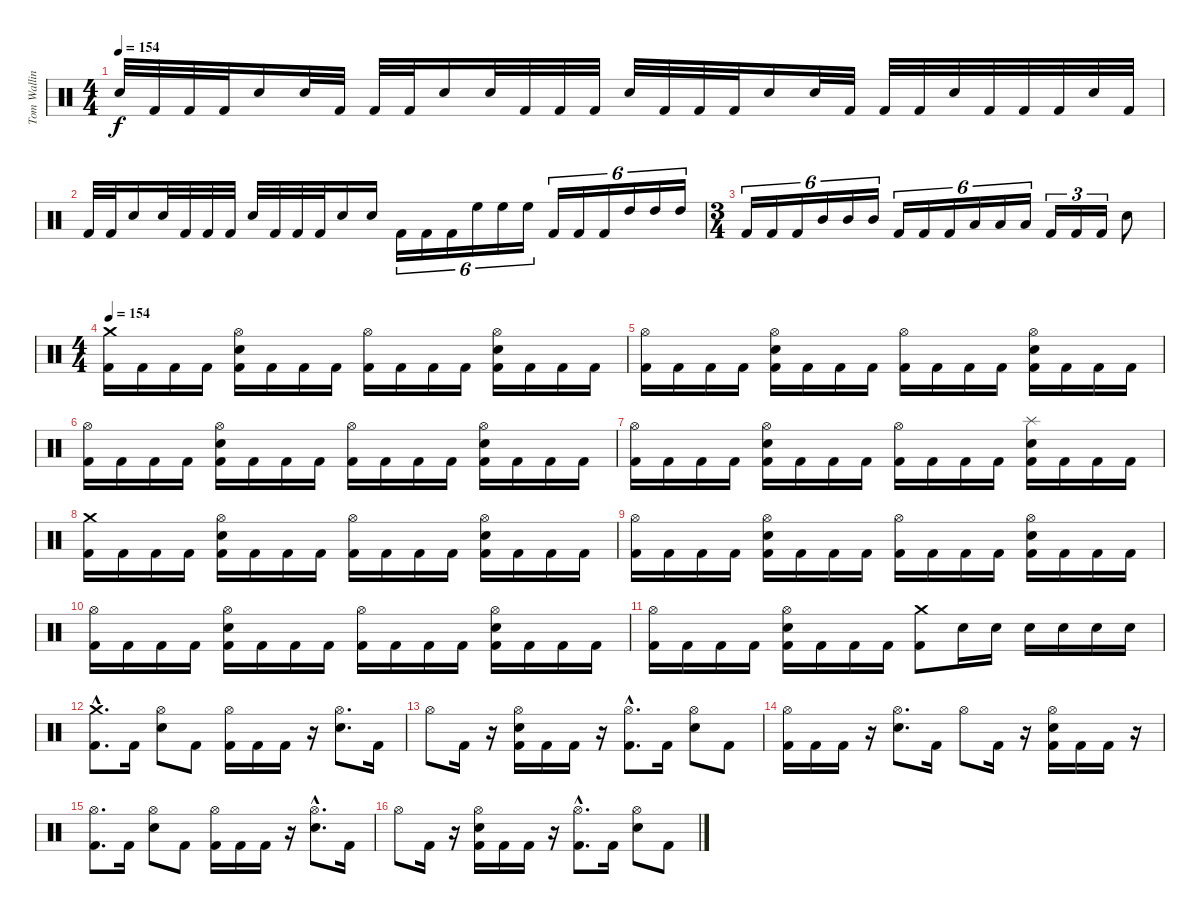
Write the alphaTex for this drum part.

\track ("Tom Walling" "Tom Wallin") {instrument percussion}
\staff {score}
\articulation defaults
\ts (4 4)
\tempo 154
\tempo 120
\tempo 154
\clef neutral
\ks c "Electric Snare (hit)".32{dy f} "Kick (hit) 2".32 "Kick (hit) 2".32 "Kick (hit) 2".32 "Electric Snare (hit)".16 "Electric Snare (hit)".32 "Kick (hit) 2".32 "Kick (hit) 2".32 "Kick (hit) 2".32 "Electric Snare (hit)".16 "Electric Snare (hit)".32 "Kick (hit) 2".32 "Kick (hit) 2".32 "Kick (hit) 2".32 "Electric Snare (hit)".32 "Kick (hit) 2".32 "Kick (hit) 2".32 "Kick (hit) 2".32 "Electric Snare (hit)".16 "Electric Snare (hit)".32 "Kick (hit) 2".32 "Kick (hit) 2".32 "Kick (hit) 2".32 "Electric Snare (hit)".32 "Kick (hit) 2".32 "Kick (hit) 2".32 "Kick (hit) 2".32 "Electric Snare (hit)".32 "Kick (hit) 2".32
|
"Kick (hit) 2".32 "Kick (hit) 2".32 "Electric Snare (hit)".16 "Electric Snare (hit)".32 "Kick (hit) 2".32 "Kick (hit) 2".32 "Kick (hit) 2".32 "Electric Snare (hit)".32 "Kick (hit) 2".32 "Kick (hit) 2".32 "Kick (hit) 2".32 "Electric Snare (hit)".16 "Electric Snare (hit)".16 "Kick (hit) 2".16{tu (6 4)} "Kick (hit) 2".16{tu (6 4)} "Kick (hit) 2".16{tu (6 4)} "High Floor Tom (hit)".16{tu (6 4)} "High Floor Tom (hit)".16{tu (6 4)} "High Floor Tom (hit)".16{tu (6 4)} "Kick (hit) 2".16{tu (6 4)} "Kick (hit) 2".16{tu (6 4)} "Kick (hit) 2".16{tu (6 4)} "High Tom (hit)".16{tu (6 4)} "High Tom (hit)".16{tu (6 4)} "High Tom (hit)".16{tu (6 4)} |
\ts (3 4)
"Kick (hit) 2".16{tu (6 4)} "Kick (hit) 2".16{tu (6 4)} "Kick (hit) 2".16{tu (6 4)} "Mid Tom (hit)".16{tu (6 4)} "Mid Tom (hit)".16{tu (6 4)} "Mid Tom (hit)".16{tu (6 4)} "Kick (hit) 2".16{tu (6 4)} "Kick (hit) 2".16{tu (6 4)} "Kick (hit) 2".16{tu (6 4)} "Low Tom (hit)".16{tu (6 4)} "Low Tom (hit)".16{tu (6 4)} "Low Tom (hit)".16{tu (6 4)} "Kick (hit) 2".16{tu (3 2)} "Kick (hit) 2".16{tu (3 2)} "Kick (hit) 2".16{tu (3 2)} "Electric Snare (hit)".8 |
\ts (4 4)
\tempo 154
("Kick (hit) 2" "Crash medium (hit)").16 "Kick (hit) 2".16 "Kick (hit) 2".16 "Kick (hit) 2".16 ("Kick (hit) 2" "Electric Snare (hit)" "Hi-Hat (open)").16 "Kick (hit) 2".16 "Kick (hit) 2".16 "Kick (hit) 2".16 ("Kick (hit) 2" "Hi-Hat (open)").16 "Kick (hit) 2".16 "Kick (hit) 2".16 "Kick (hit) 2".16 ("Kick (hit) 2" "Electric Snare (hit)" "Hi-Hat (open)").16 "Kick (hit) 2".16 "Kick (hit) 2".16 "Kick (hit) 2".16 |
("Kick (hit) 2" "Hi-Hat (open)").16 "Kick (hit) 2".16 "Kick (hit) 2".16 "Kick (hit) 2".16 ("Kick (hit) 2" "Electric Snare (hit)" "Hi-Hat (open)").16 "Kick (hit) 2".16 "Kick (hit) 2".16 "Kick (hit) 2".16 ("Kick (hit) 2" "Hi-Hat (open)").16 "Kick (hit) 2".16 "Kick (hit) 2".16 "Kick (hit) 2".16 ("Kick (hit) 2" "Electric Snare (hit)" "Hi-Hat (open)").16 "Kick (hit) 2".16 "Kick (hit) 2".16 "Kick (hit) 2".16 |
("Kick (hit) 2" "Hi-Hat (open)").16 "Kick (hit) 2".16 "Kick (hit) 2".16 "Kick (hit) 2".16 ("Kick (hit) 2" "Electric Snare (hit)" "Hi-Hat (open)").16 "Kick (hit) 2".16 "Kick (hit) 2".16 "Kick (hit) 2".16 ("Kick (hit) 2" "Hi-Hat (open)").16 "Kick (hit) 2".16 "Kick (hit) 2".16 "Kick (hit) 2".16 ("Kick (hit) 2" "Electric Snare (hit)" "Hi-Hat (open)").16 "Kick (hit) 2".16 "Kick (hit) 2".16 "Kick (hit) 2".16 |
("Kick (hit) 2" "Hi-Hat (open)").16 "Kick (hit) 2".16 "Kick (hit) 2".16 "Kick (hit) 2".16 ("Kick (hit) 2" "Electric Snare (hit)" "Hi-Hat (open)").16 "Kick (hit) 2".16 "Kick (hit) 2".16 "Kick (hit) 2".16 ("Kick (hit) 2" "Hi-Hat (open)").16 "Kick (hit) 2".16 "Kick (hit) 2".16 "Kick (hit) 2".16 ("Splash (hit)" "Kick (hit) 2" "Electric Snare (hit)").16 "Kick (hit) 2".16 "Kick (hit) 2".16 "Kick (hit) 2".16 |
("Crash medium (hit)" "Kick (hit) 2").16 "Kick (hit) 2".16 "Kick (hit) 2".16 "Kick (hit) 2".16 ("Kick (hit) 2" "Electric Snare (hit)" "Hi-Hat (open)").16 "Kick (hit) 2".16 "Kick (hit) 2".16 "Kick (hit) 2".16 ("Kick (hit) 2" "Hi-Hat (open)").16 "Kick (hit) 2".16 "Kick (hit) 2".16 "Kick (hit) 2".16 ("Kick (hit) 2" "Electric Snare (hit)" "Hi-Hat (open)").16 "Kick (hit) 2".16 "Kick (hit) 2".16 "Kick (hit) 2".16 |
("Kick (hit) 2" "Hi-Hat (open)").16 "Kick (hit) 2".16 "Kick (hit) 2".16 "Kick (hit) 2".16 ("Kick (hit) 2" "Electric Snare (hit)" "Hi-Hat (open)").16 "Kick (hit) 2".16 "Kick (hit) 2".16 "Kick (hit) 2".16 ("Kick (hit) 2" "Hi-Hat (open)").16 "Kick (hit) 2".16 "Kick (hit) 2".16 "Kick (hit) 2".16 ("Kick (hit) 2" "Electric Snare (hit)" "Hi-Hat (open)").16 "Kick (hit) 2".16 "Kick (hit) 2".16 "Kick (hit) 2".16 |
("Kick (hit) 2" "Hi-Hat (open)").16 "Kick (hit) 2".16 "Kick (hit) 2".16 "Kick (hit) 2".16 ("Kick (hit) 2" "Electric Snare (hit)" "Hi-Hat (open)").16 "Kick (hit) 2".16 "Kick (hit) 2".16 "Kick (hit) 2".16 ("Kick (hit) 2" "Hi-Hat (open)").16 "Kick (hit) 2".16 "Kick (hit) 2".16 "Kick (hit) 2".16 ("Kick (hit) 2" "Electric Snare (hit)" "Hi-Hat (open)").16 "Kick (hit) 2".16 "Kick (hit) 2".16 "Kick (hit) 2".16 |
("Kick (hit) 2" "Hi-Hat (open)").16 "Kick (hit) 2".16 "Kick (hit) 2".16 "Kick (hit) 2".16 ("Kick (hit) 2" "Electric Snare (hit)" "Hi-Hat (open)").16 "Kick (hit) 2".16 "Kick (hit) 2".16 "Kick (hit) 2".16 ("Crash medium (hit)" "Kick (hit) 2").8 "Electric Snare (hit)".16 "Electric Snare (hit)".16 "Electric Snare (hit)".16 "Electric Snare (hit)".16 "Electric Snare (hit)".16 "Electric Snare (hit)".16 |
("Crash medium (hit)" "Kick (hit) 2"{hac}).8{d} "Kick (hit) 2".16 ("Hi-Hat (open)" "Electric Snare (hit)").8 "Kick (hit) 2".8 ("Hi-Hat (open)" "Kick (hit) 2").16 "Kick (hit) 2".16 "Kick (hit) 2".16 r.16 ("Hi-Hat (open)" "Electric Snare (hit)").8{d} "Kick (hit) 2".16 |
"Hi-Hat (open)".8 "Kick (hit) 2".16 r.16 ("Electric Snare (hit)" "Kick (hit) 2" "Hi-Hat (open)").16 "Kick (hit) 2".16 "Kick (hit) 2".16 r.16 ("Kick (hit) 2"{hac} "Hi-Hat (open)").8{d} "Kick (hit) 2".16 ("Electric Snare (hit)" "Hi-Hat (open)").8 "Kick (hit) 2".8 |
("Hi-Hat (open)" "Kick (hit) 2").16 "Kick (hit) 2".16 "Kick (hit) 2".16 r.16 ("Hi-Hat (open)" "Electric Snare (hit)").8{d} "Kick (hit) 2".16 "Hi-Hat (open)".8 "Kick (hit) 2".16 r.16 ("Hi-Hat (open)" "Kick (hit) 2" "Electric Snare (hit)").16 "Kick (hit) 2".16 "Kick (hit) 2".16 r.16 |
("Hi-Hat (open)" "Kick (hit) 2").8{d} "Kick (hit) 2".16 ("Hi-Hat (open)" "Electric Snare (hit)").8 "Kick (hit) 2".8 ("Kick (hit) 2" "Hi-Hat (open)").16 "Kick (hit) 2".16 "Kick (hit) 2".16 r.16 ("Electric Snare (hit)"{hac} "Hi-Hat (open)").8{d} "Kick (hit) 2".16 |
"Hi-Hat (open)".8 "Kick (hit) 2".16 r.16 ("Electric Snare (hit)" "Kick (hit) 2" "Hi-Hat (open)").16 "Kick (hit) 2".16 "Kick (hit) 2".16 r.16 ("Kick (hit) 2"{hac} "Hi-Hat (open)").8{d} "Kick (hit) 2".16 ("Electric Snare (hit)" "Hi-Hat (open)").8 "Kick (hit) 2".8
